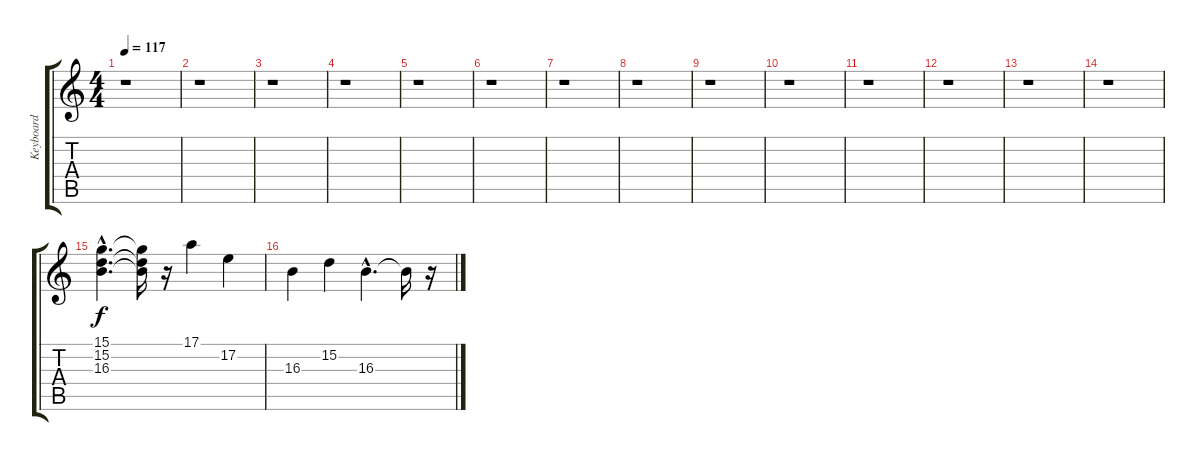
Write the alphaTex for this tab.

\track ("Keyboard" "Keyboard") {instrument electricgrandpiano}
\staff {score tabs}
\tuning (E4 B3 G3 D3 A2 E2) {hide}
\ts (4 4)
\tempo 117
\clef g2
\ks c
r.1{dy f} |
r.1 |
r.1 |
r.1 |
r.1 |
r.1 |
r.1 |
r.1 |
r.1 |
r.1 |
r.1 |
r.1 |
r.1 |
r.1 |
(15.1{hac} 15.2{hac} 16.3{hac}).4{d} (15.1{t} 15.2{t} 16.3{t}).16 r.16 17.1.4 17.2.4 |
16.3.4 15.2.4 16.3{hac}.4{d} 16.3{t}.16 r.16
